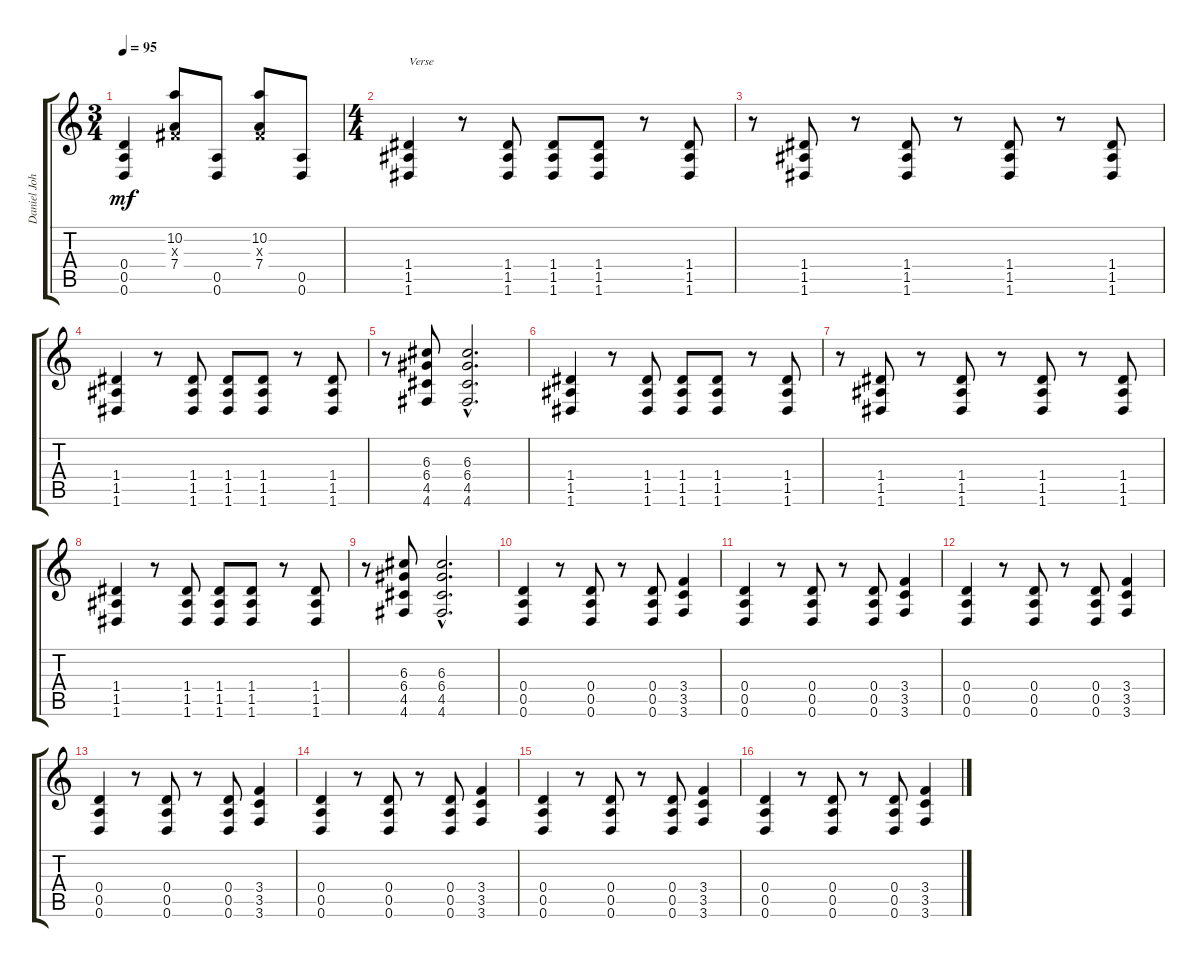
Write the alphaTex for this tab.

\track ("Daniel Johns Gtr1" "Daniel Joh") {instrument distortionguitar}
\staff {score tabs}
\tuning (E4 B3 G3 D3 A2 D2) {hide}
\ts (3 4)
\tempo 95
\clef g2
\ks c
(0.4 0.5 0.6).4{dy mf} (10.2 -1.3{x} 7.4).8 (0.5 0.6).8 (10.2 -1.3{x} 7.4).8 (0.5 0.6).8 |
\ts (4 4)
(1.4 1.5 1.6).4{txt "Verse"} r.8 (1.4 1.5 1.6).8 (1.4 1.5 1.6).8 (1.4 1.5 1.6).8 r.8 (1.4 1.5 1.6).8 |
r.8 (1.4 1.5 1.6).8 r.8 (1.4 1.5 1.6).8 r.8 (1.4 1.5 1.6).8 r.8 (1.4 1.5 1.6).8 |
(1.4 1.5 1.6).4 r.8 (1.4 1.5 1.6).8 (1.4 1.5 1.6).8 (1.4 1.5 1.6).8 r.8 (1.4 1.5 1.6).8 |
r.8 (6.3 6.4 4.5 4.6).8 (6.3{hac} 6.4{hac} 4.5{hac} 4.6{hac}).2{d} |
(1.4 1.5 1.6).4 r.8 (1.4 1.5 1.6).8 (1.4 1.5 1.6).8 (1.4 1.5 1.6).8 r.8 (1.4 1.5 1.6).8 |
r.8 (1.4 1.5 1.6).8 r.8 (1.4 1.5 1.6).8 r.8 (1.4 1.5 1.6).8 r.8 (1.4 1.5 1.6).8 |
(1.4 1.5 1.6).4 r.8 (1.4 1.5 1.6).8 (1.4 1.5 1.6).8 (1.4 1.5 1.6).8 r.8 (1.4 1.5 1.6).8 |
r.8 (6.3 6.4 4.5 4.6).8 (6.3{hac} 6.4{hac} 4.5{hac} 4.6{hac}).2{d} |
(0.4 0.5 0.6).4 r.8 (0.4 0.5 0.6).8 r.8 (0.4 0.5 0.6).8 (3.4 3.5 3.6).4 |
(0.4 0.5 0.6).4 r.8 (0.4 0.5 0.6).8 r.8 (0.4 0.5 0.6).8 (3.4 3.5 3.6).4 |
(0.4 0.5 0.6).4 r.8 (0.4 0.5 0.6).8 r.8 (0.4 0.5 0.6).8 (3.4 3.5 3.6).4 |
(0.4 0.5 0.6).4 r.8 (0.4 0.5 0.6).8 r.8 (0.4 0.5 0.6).8 (3.4 3.5 3.6).4 |
(0.4 0.5 0.6).4 r.8 (0.4 0.5 0.6).8 r.8 (0.4 0.5 0.6).8 (3.4 3.5 3.6).4 |
(0.4 0.5 0.6).4 r.8 (0.4 0.5 0.6).8 r.8 (0.4 0.5 0.6).8 (3.4 3.5 3.6).4 |
(0.4 0.5 0.6).4 r.8 (0.4 0.5 0.6).8 r.8 (0.4 0.5 0.6).8 (3.4 3.5 3.6).4
